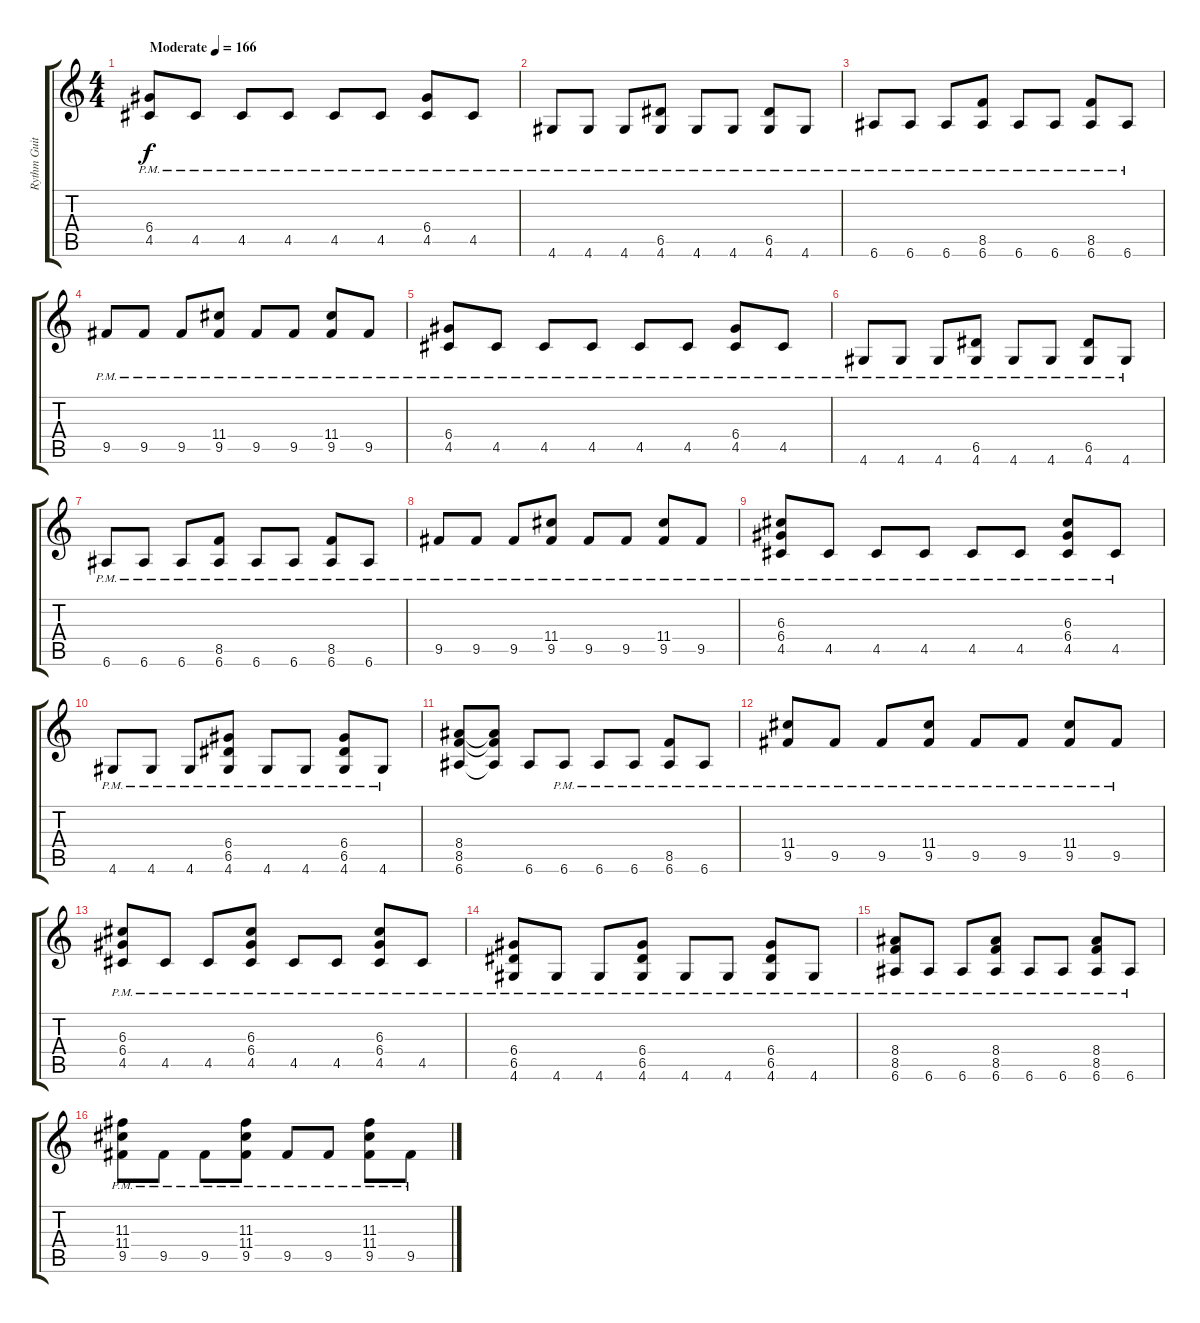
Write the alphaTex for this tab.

\track ("Rythm Guitar" "Rythm Guit") {instrument distortionguitar}
\staff {score tabs}
\tuning (E4 B3 G3 D3 A2 E2) {hide}
\ts (4 4)
\tempo (166 "Moderate")
\clef g2
\ks c
(6.4{pm} 4.5{pm}).8{dy f instrument distortionguitar} 4.5{pm}.8 4.5{pm}.8 4.5{pm}.8 4.5{pm}.8 4.5{pm}.8 (6.4{pm} 4.5{pm}).8 4.5{pm}.8 |
4.6{pm}.8 4.6{pm}.8 4.6{pm}.8 (6.5{pm} 4.6{pm}).8 4.6{pm}.8 4.6{pm}.8 (6.5{pm} 4.6{pm}).8 4.6{pm}.8 |
6.6{pm}.8 6.6{pm}.8 6.6{pm}.8 (8.5{pm} 6.6{pm}).8 6.6{pm}.8 6.6{pm}.8 (8.5{pm} 6.6{pm}).8 6.6{pm}.8 |
9.5{pm}.8 9.5{pm}.8 9.5{pm}.8 (11.4 9.5{pm}).8 9.5{pm}.8 9.5{pm}.8 (11.4 9.5{pm}).8 9.5{pm}.8 |
(6.4{pm} 4.5{pm}).8 4.5{pm}.8 4.5{pm}.8 4.5{pm}.8 4.5{pm}.8 4.5{pm}.8 (6.4 4.5{pm}).8 4.5{pm}.8 |
4.6{pm}.8 4.6{pm}.8 4.6{pm}.8 (6.5{pm} 4.6{pm}).8 4.6{pm}.8 4.6{pm}.8 (6.5{pm} 4.6{pm}).8 4.6{pm}.8 |
6.6{pm}.8 6.6{pm}.8 6.6{pm}.8 (8.5{pm} 6.6{pm}).8 6.6{pm}.8 6.6{pm}.8 (8.5{pm} 6.6{pm}).8 6.6{pm}.8 |
9.5{pm}.8 9.5{pm}.8 9.5{pm}.8 (11.4 9.5{pm}).8 9.5{pm}.8 9.5{pm}.8 (11.4 9.5{pm}).8 9.5{pm}.8 |
(6.3 6.4{pm} 4.5{pm}).8 4.5{pm}.8 4.5{pm}.8 4.5{pm}.8 4.5{pm}.8 4.5{pm}.8 (6.3 6.4 4.5{pm}).8 4.5{pm}.8 |
4.6{pm}.8 4.6{pm}.8 4.6{pm}.8 (6.4 6.5{pm} 4.6{pm}).8 4.6{pm}.8 4.6{pm}.8 (6.4 6.5{pm} 4.6{pm}).8 4.6{pm}.8 |
(8.4 8.5 6.6).8 (8.4{t} 8.5{t} 6.6{t}).8 6.6.8 6.6{pm}.8 6.6{pm}.8 6.6{pm}.8 (8.5{pm} 6.6{pm}).8 6.6{pm}.8 |
(11.4{pm} 9.5{pm}).8 9.5{pm}.8 9.5{pm}.8 (11.4 9.5{pm}).8 9.5{pm}.8 9.5{pm}.8 (11.4 9.5{pm}).8 9.5{pm}.8 |
(6.3 6.4{pm} 4.5{pm}).8 4.5{pm}.8 4.5{pm}.8 (6.3 6.4 4.5{pm}).8 4.5{pm}.8 4.5{pm}.8 (6.3 6.4{pm} 4.5{pm}).8 4.5{pm}.8 |
(6.4 6.5 4.6{pm}).8 4.6{pm}.8 4.6{pm}.8 (6.4 6.5{pm} 4.6{pm}).8 4.6{pm}.8 4.6{pm}.8 (6.4 6.5{pm} 4.6{pm}).8 4.6{pm}.8 |
(8.4 8.5 6.6{pm}).8 6.6{pm}.8 6.6{pm}.8 (8.4 8.5{pm} 6.6{pm}).8 6.6{pm}.8 6.6{pm}.8 (8.4 8.5{pm} 6.6{pm}).8 6.6{pm}.8 |
(11.3 11.4 9.5{pm}).8 9.5{pm}.8 9.5{pm}.8 (11.3 11.4 9.5{pm}).8 9.5{pm}.8 9.5{pm}.8 (11.3 11.4 9.5{pm}).8 9.5{pm}.8
